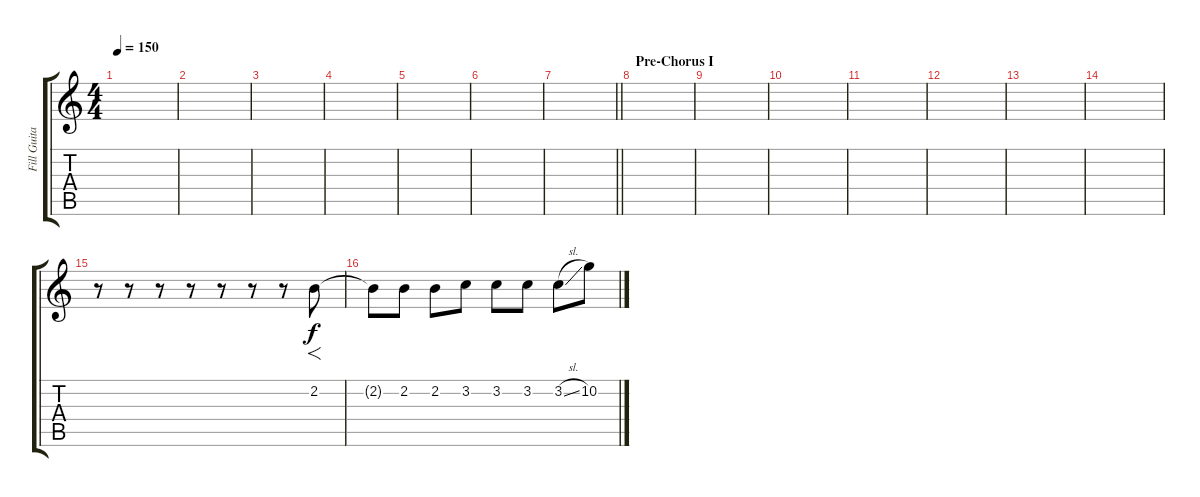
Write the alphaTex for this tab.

\track ("Fill Guitar" "Fill Guita") {instrument distortionguitar}
\staff {score tabs}
\tuning (D4 A3 F3 C3 G2 C2) {hide}
\ts (4 4)
\tempo 150
\clef g2
\ks c
|
|
|
|
|
|
\barLineRight lightlight
|
\section ("" "Pre-Chorus I")
|
|
|
|
|
|
|
r.8 r.8 r.8 r.8 r.8 r.8 r.8 2.2.8{f dy f volume 13} |
2.2{t}.8 2.2.8 2.2.8 3.2.8 3.2.8 3.2.8 3.2{sl}.8 10.2.8
